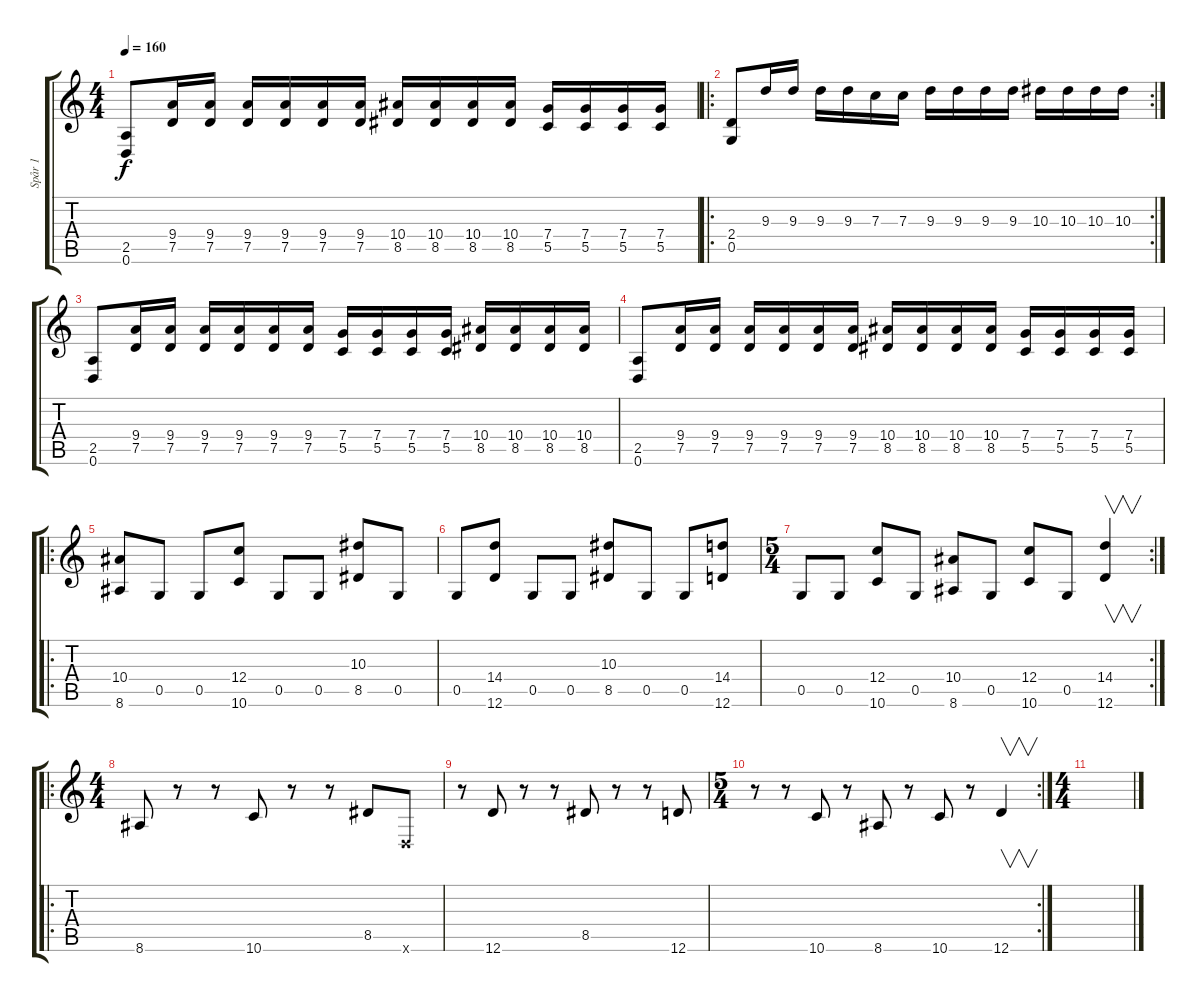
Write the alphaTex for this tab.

\track ("Spår 1" "Spår 1") {instrument distortionguitar}
\staff {score tabs}
\tuning (D4 A3 F3 C3 G2 D2) {hide}
\ts (4 4)
\tempo 160
\clef g2
\ks c
(2.5 0.6).8{dy f} (9.4 7.5).16 (9.4 7.5).16 (9.4 7.5).16 (9.4 7.5).16 (9.4 7.5).16 (9.4 7.5).16 (10.4 8.5).16 (10.4 8.5).16 (10.4 8.5).16 (10.4 8.5).16 (7.4 5.5).16 (7.4 5.5).16 (7.4 5.5).16 (7.4 5.5).16 |
\ro
\rc 2
(2.4 0.5).8 9.3.16 9.3.16 9.3.16 9.3.16 7.3.16 7.3.16 9.3.16 9.3.16 9.3.16 9.3.16 10.3.16 10.3.16 10.3.16 10.3.16 |
(2.5 0.6).8 (9.4 7.5).16 (9.4 7.5).16 (9.4 7.5).16 (9.4 7.5).16 (9.4 7.5).16 (9.4 7.5).16 (7.4 5.5).16 (7.4 5.5).16 (7.4 5.5).16 (7.4 5.5).16 (10.4 8.5).16 (10.4 8.5).16 (10.4 8.5).16 (10.4 8.5).16 |
(2.5 0.6).8 (9.4 7.5).16 (9.4 7.5).16 (9.4 7.5).16 (9.4 7.5).16 (9.4 7.5).16 (9.4 7.5).16 (10.4 8.5).16 (10.4 8.5).16 (10.4 8.5).16 (10.4 8.5).16 (7.4 5.5).16 (7.4 5.5).16 (7.4 5.5).16 (7.4 5.5).16 |
\ro
(10.4 8.6).8 0.5.8 0.5.8 (12.4 10.6).8 0.5.8 0.5.8 (10.3 8.5).8 0.5.8 |
0.5.8 (14.4 12.6).8 0.5.8 0.5.8 (10.3 8.5).8 0.5.8 0.5.8 (14.4 12.6).8 |
\rc 2
\ts (5 4)
0.5.8 0.5.8 (12.4 10.6).8 0.5.8 (10.4 8.6).8 0.5.8 (12.4 10.6).8 0.5.8 (14.4 12.6).4{v} |
\ro
\ts (4 4)
8.6.8 r.8 r.8 10.6.8 r.8 r.8 8.5.8 0.6{x}.8 |
r.8 12.6.8 r.8 r.8 8.5.8 r.8 r.8 12.6.8 |
\rc 2
\ts (5 4)
r.8 r.8 10.6.8 r.8 8.6.8 r.8 10.6.8 r.8 12.6.4{v} |
\ts (4 4)
